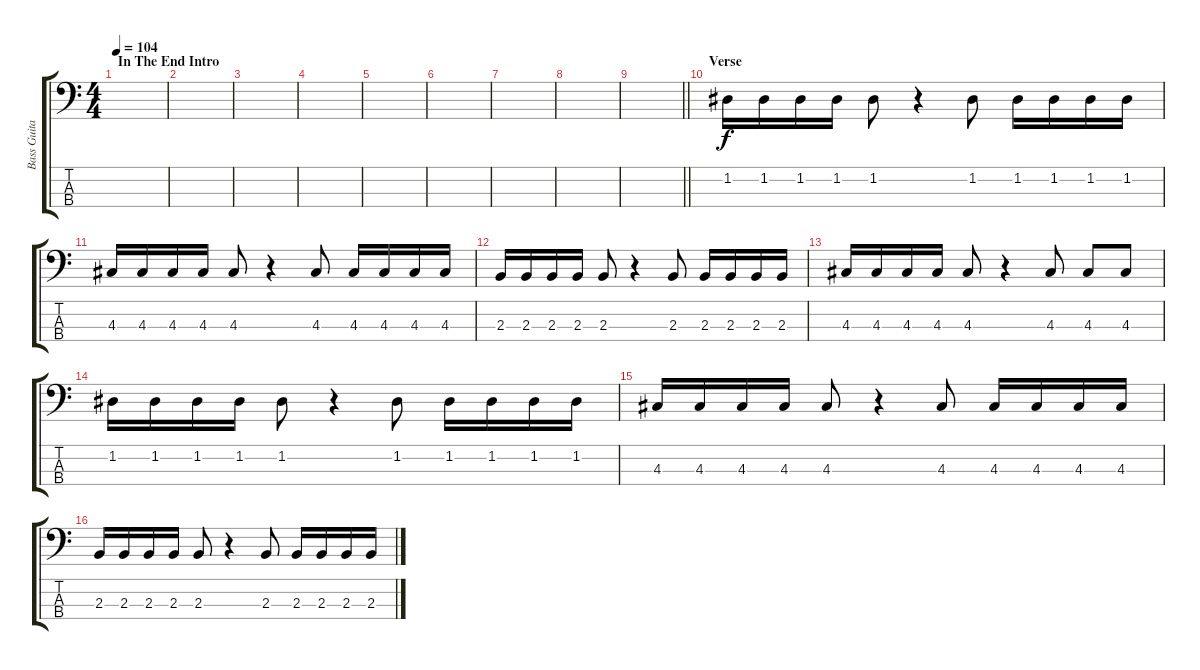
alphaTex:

\track ("Bass Guitar - Pheonix" "Bass Guita") {instrument electricbassfinger}
\staff {score tabs}
\tuning (G2 D2 A1 E1) {hide}
\ts (4 4)
\section ("" "In The End Intro")
\tempo 104
\clef f4
\ks c
|
|
|
|
|
|
|
|
\barLineRight lightlight
|
\section ("" "Verse")
1.2.16{volume 11 instrument electricbassfinger} 1.2.16 1.2.16 1.2.16 1.2.8 r.4 1.2.8 1.2.16 1.2.16 1.2.16 1.2.16 |
4.3.16 4.3.16 4.3.16 4.3.16 4.3.8 r.4 4.3.8 4.3.16 4.3.16 4.3.16 4.3.16 |
2.3.16 2.3.16 2.3.16 2.3.16 2.3.8 r.4 2.3.8 2.3.16 2.3.16 2.3.16 2.3.16 |
4.3.16 4.3.16 4.3.16 4.3.16 4.3.8 r.4 4.3.8 4.3.8 4.3.8 |
1.2.16 1.2.16 1.2.16 1.2.16 1.2.8 r.4 1.2.8 1.2.16 1.2.16 1.2.16 1.2.16 |
4.3.16 4.3.16 4.3.16 4.3.16 4.3.8 r.4 4.3.8 4.3.16 4.3.16 4.3.16 4.3.16 |
2.3.16 2.3.16 2.3.16 2.3.16 2.3.8 r.4 2.3.8 2.3.16 2.3.16 2.3.16 2.3.16
